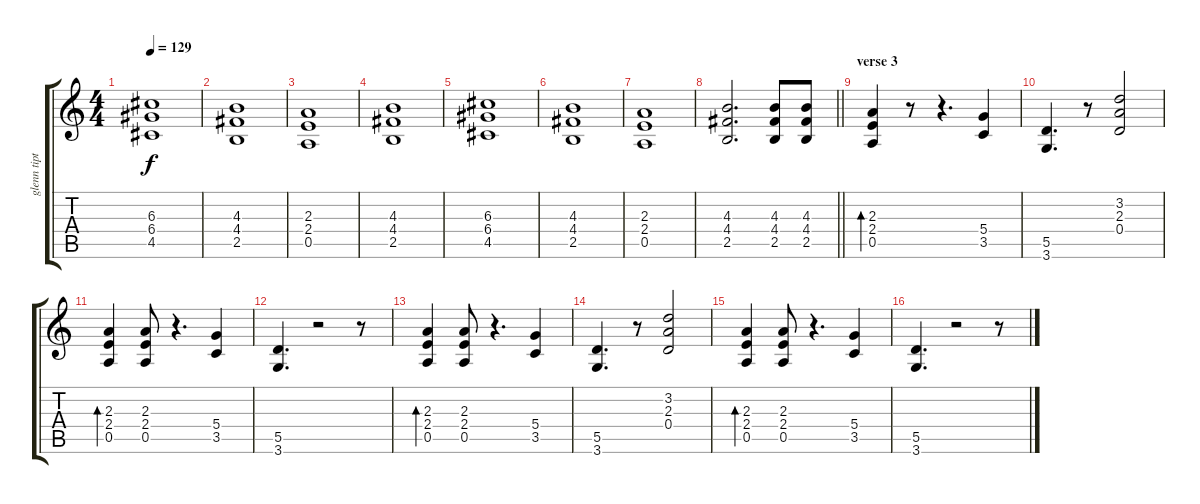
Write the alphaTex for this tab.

\track ("glenn tipton" "glenn tipt") {instrument distortionguitar}
\staff {score tabs}
\tuning (E4 B3 G3 D3 A2 E2) {hide}
\ts (4 4)
\tempo 129
\clef g2
\ks c
(6.3 6.4 4.5).1{dy f} |
(4.3 4.4 2.5).1 |
(2.3 2.4 0.5).1 |
(4.3 4.4 2.5).1 |
(6.3 6.4 4.5).1 |
(4.3 4.4 2.5).1 |
(2.3 2.4 0.5).1 |
\barLineRight lightlight
(4.3 4.4 2.5).2{d} (4.3 4.4 2.5).8 (4.3 4.4 2.5).8 |
\section ("" "verse 3")
(2.3 2.4 0.5).4{bd 120} r.8 r.4{d} (5.4 3.5).4 |
(5.5 3.6).4{d} r.8 (3.2 2.3 0.4).2 |
(2.3 2.4 0.5).4{bd 120} (2.3 2.4 0.5).8 r.4{d} (5.4 3.5).4 |
(5.5 3.6).4{d} r.2 r.8 |
(2.3 2.4 0.5).4{bd 120} (2.3 2.4 0.5).8 r.4{d} (5.4 3.5).4 |
(5.5 3.6).4{d} r.8 (3.2 2.3 0.4).2 |
(2.3 2.4 0.5).4{bd 120} (2.3 2.4 0.5).8 r.4{d} (5.4 3.5).4 |
(5.5 3.6).4{d} r.2 r.8
